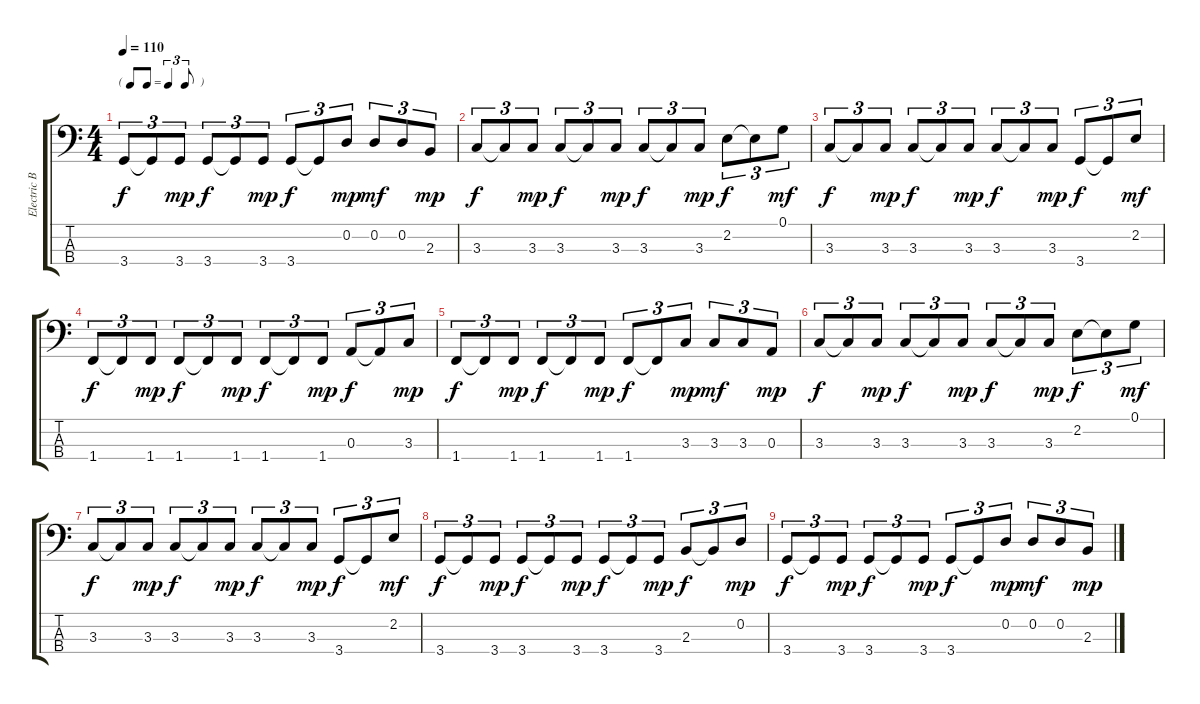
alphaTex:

\track ("Electric Bass - Finger" "Electric B") {instrument electricbassfinger}
\staff {score tabs}
\tuning (G2 D2 A1 E1) {hide}
\ts (4 4)
\tf triplet8th
\tempo 110
\clef f4
\ks c
3.4.8{tu (3 2) dy f} 3.4{t}.8{tu (3 2)} 3.4.8{tu (3 2) dy mp} 3.4.8{tu (3 2) dy f} 3.4{t}.8{tu (3 2)} 3.4.8{tu (3 2) dy mp} 3.4.8{tu (3 2) dy f} 3.4{t}.8{tu (3 2)} 0.2.8{tu (3 2) dy mp} 0.2.8{tu (3 2) dy mf} 0.2.8{tu (3 2)} 2.3.8{tu (3 2) dy mp} |
3.3.8{tu (3 2) dy f} 3.3{t}.8{tu (3 2)} 3.3.8{tu (3 2) dy mp} 3.3.8{tu (3 2) dy f} 3.3{t}.8{tu (3 2)} 3.3.8{tu (3 2) dy mp} 3.3.8{tu (3 2) dy f} 3.3{t}.8{tu (3 2)} 3.3.8{tu (3 2) dy mp} 2.2.8{tu (3 2) dy f} 2.2{t}.8{tu (3 2)} 0.1.8{tu (3 2) dy mf} |
3.3.8{tu (3 2) dy f} 3.3{t}.8{tu (3 2)} 3.3.8{tu (3 2) dy mp} 3.3.8{tu (3 2) dy f} 3.3{t}.8{tu (3 2)} 3.3.8{tu (3 2) dy mp} 3.3.8{tu (3 2) dy f} 3.3{t}.8{tu (3 2)} 3.3.8{tu (3 2) dy mp} 3.4.8{tu (3 2) dy f} 3.4{t}.8{tu (3 2)} 2.2.8{tu (3 2) dy mf} |
1.4.8{tu (3 2) dy f} 1.4{t}.8{tu (3 2)} 1.4.8{tu (3 2) dy mp} 1.4.8{tu (3 2) dy f} 1.4{t}.8{tu (3 2)} 1.4.8{tu (3 2) dy mp} 1.4.8{tu (3 2) dy f} 1.4{t}.8{tu (3 2)} 1.4.8{tu (3 2) dy mp} 0.3.8{tu (3 2) dy f} 0.3{t}.8{tu (3 2)} 3.3.8{tu (3 2) dy mp} |
1.4.8{tu (3 2) dy f} 1.4{t}.8{tu (3 2)} 1.4.8{tu (3 2) dy mp} 1.4.8{tu (3 2) dy f} 1.4{t}.8{tu (3 2)} 1.4.8{tu (3 2) dy mp} 1.4.8{tu (3 2) dy f} 1.4{t}.8{tu (3 2)} 3.3.8{tu (3 2) dy mp} 3.3.8{tu (3 2) dy mf} 3.3.8{tu (3 2)} 0.3.8{tu (3 2) dy mp} |
3.3.8{tu (3 2) dy f} 3.3{t}.8{tu (3 2)} 3.3.8{tu (3 2) dy mp} 3.3.8{tu (3 2) dy f} 3.3{t}.8{tu (3 2)} 3.3.8{tu (3 2) dy mp} 3.3.8{tu (3 2) dy f} 3.3{t}.8{tu (3 2)} 3.3.8{tu (3 2) dy mp} 2.2.8{tu (3 2) dy f} 2.2{t}.8{tu (3 2)} 0.1.8{tu (3 2) dy mf} |
3.3.8{tu (3 2) dy f} 3.3{t}.8{tu (3 2)} 3.3.8{tu (3 2) dy mp} 3.3.8{tu (3 2) dy f} 3.3{t}.8{tu (3 2)} 3.3.8{tu (3 2) dy mp} 3.3.8{tu (3 2) dy f} 3.3{t}.8{tu (3 2)} 3.3.8{tu (3 2) dy mp} 3.4.8{tu (3 2) dy f} 3.4{t}.8{tu (3 2)} 2.2.8{tu (3 2) dy mf} |
3.4.8{tu (3 2) dy f} 3.4{t}.8{tu (3 2)} 3.4.8{tu (3 2) dy mp} 3.4.8{tu (3 2) dy f} 3.4{t}.8{tu (3 2)} 3.4.8{tu (3 2) dy mp} 3.4.8{tu (3 2) dy f} 3.4{t}.8{tu (3 2)} 3.4.8{tu (3 2) dy mp} 2.3.8{tu (3 2) dy f} 2.3{t}.8{tu (3 2)} 0.2.8{tu (3 2) dy mp} |
3.4.8{tu (3 2) dy f} 3.4{t}.8{tu (3 2)} 3.4.8{tu (3 2) dy mp} 3.4.8{tu (3 2) dy f} 3.4{t}.8{tu (3 2)} 3.4.8{tu (3 2) dy mp} 3.4.8{tu (3 2) dy f} 3.4{t}.8{tu (3 2)} 0.2.8{tu (3 2) dy mp} 0.2.8{tu (3 2) dy mf} 0.2.8{tu (3 2)} 2.3.8{tu (3 2) dy mp}
